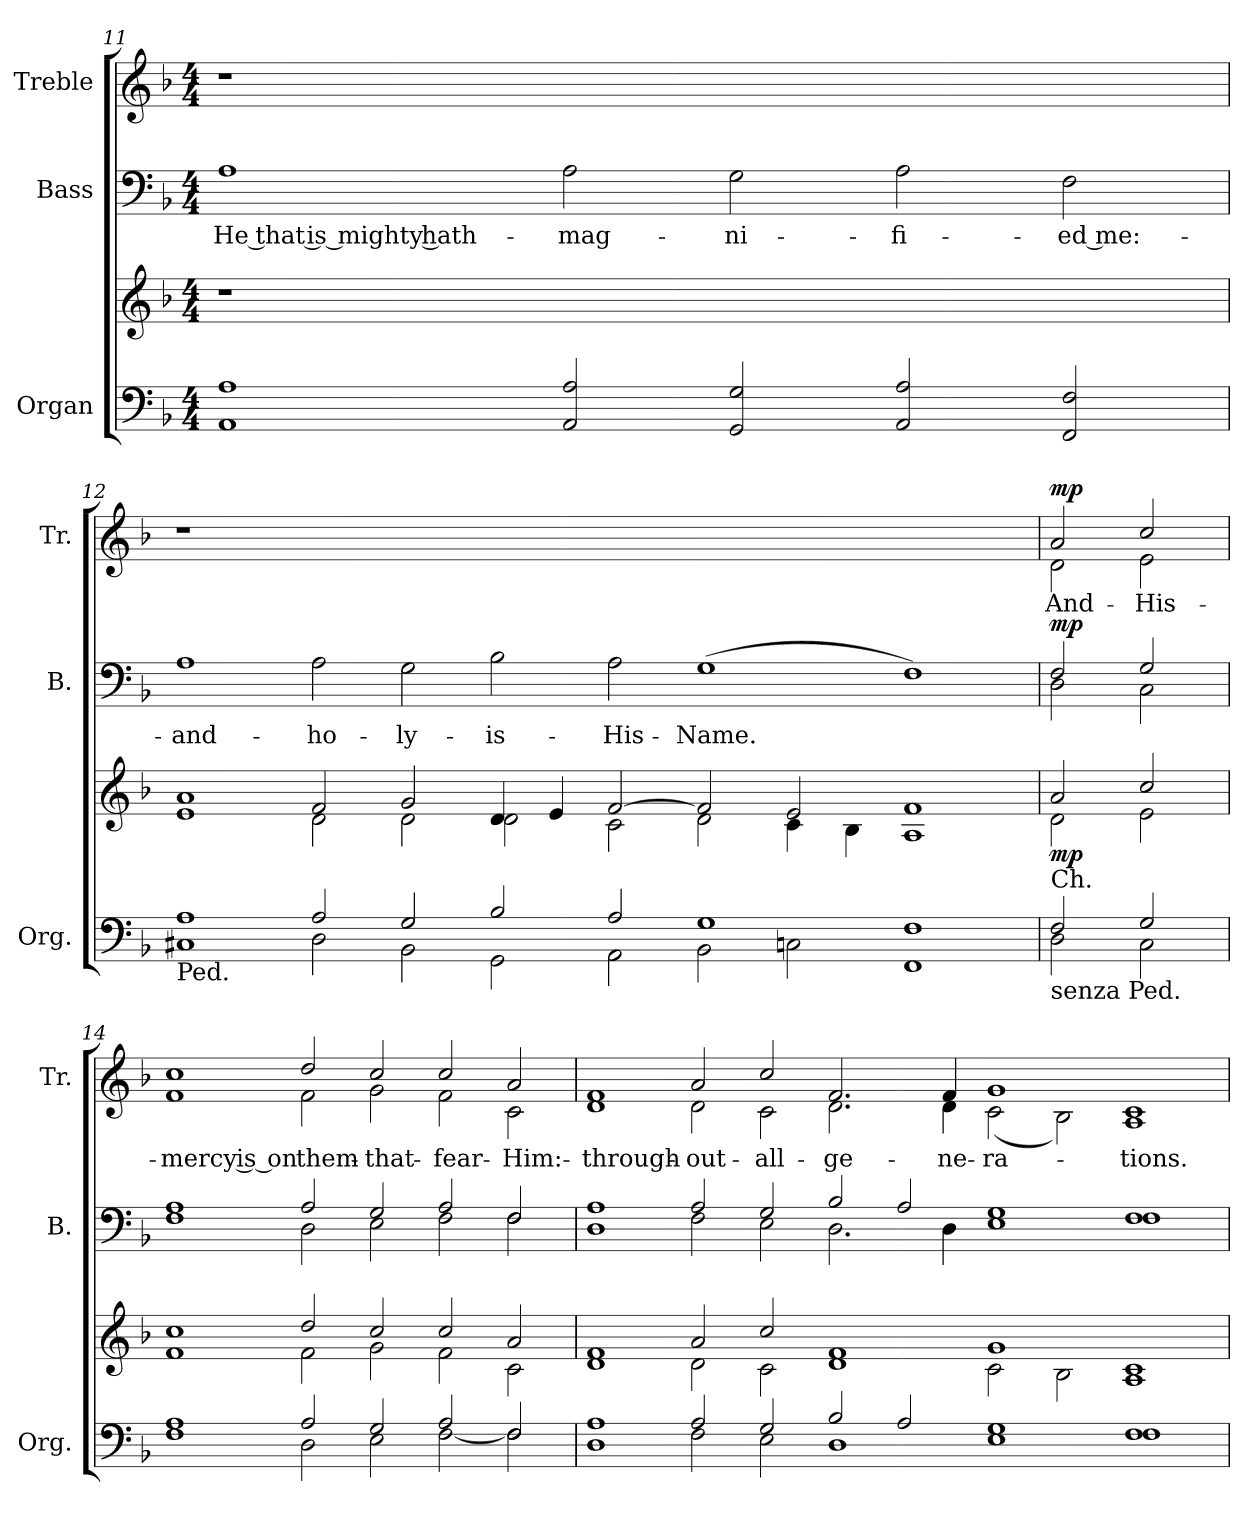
**kern	**kern	**dynam	**kern	**text	**dynam	**kern	**text	**dynam
*part3	*part3	*part3	*part2	*part2	*part2	*part1	*part1	*part1
*staff4	*staff3	*staff3/4	*staff2	*staff2	*staff2	*staff1	*staff1	*staff1
*I"Organ	*	*	*I"Bass	*	*	*I"Treble	*	*
*I'Org.	*	*	*I'B.	*	*	*I'Tr.	*	*
*clefF4	*clefG2	*	*clefF4	*	*	*clefG2	*	*
*k[b-]	*k[b-]	*	*k[b-]	*	*	*k[b-]	*	*
*F:	*F:	*	*F:	*	*	*F:	*	*
*M4/4	*M4/4	*	*M4/4	*	*	*M4/4	*	*
=11	=11	=11	=11	=11	=11	=11	=11	=11
!	!LO:N:vis=1	!	!	!	!	!	!	!
!	!	!	!	!LO:LY:b:color=#000000	!	!LO:N:vis=1	!	!
1AAi 1Ai	1r	.	1Ai	He that is mighty hath-	.	1r	.	.
!	!	!	!	!LO:LY:b:color=#000000	!	!	!	!
2AAi/ 2Ai	0ryy	.	2Ai\	-mag-	.	0ryy	.	.
!	!	!	!	!LO:LY:b:color=#000000	!	!	!	!
2GGi/ 2Gi	.	.	2Gi\	-ni-	.	.	.	.
!	!	!	!	!LO:LY:b:color=#000000	!	!	!	!
2AAi/ 2Ai	.	.	2Ai\	-fi-	.	.	.	.
!	!	!	!	!LO:LY:b:color=#000000	!	!	!	!
2FFi/ 2Fi	.	.	2Fi\	-ed me:-	.	.	.	.
=12	=12	=12	=12	=12	=12	=12	=12	=12
*^	*^	*	*	*	*	*	*	*
!LO:TX:b:t=Ped.	!	!	!	!	!	!	!	!	!	!
!	!	!	!	!	!	!LO:LY:b:color=#000000	!	!LO:N:vis=1	!	!
1Ai	1C#Xi	1ai	1ei	.	1Ai	-and-	.	1r	.	.
!	!	!	!	!	!	!LO:LY:b:color=#000000	!	!	!	!
2Ai/	2Di\	2fi/	2di\	.	2Ai\	-ho-	.	00ryy	.	.
!	!	!	!	!	!	!LO:LY:b:color=#000000	!	!	!	!
2Gi/	2BB-i\	2gi/	2di\	.	2Gi\	-ly-	.	.	.	.
!	!	!	!	!	!	!LO:LY:b:color=#000000	!	!	!	!
2B-i/	2GGi\	4di/	2di\	.	2B-i\	-is-	.	.	.	.
.	.	4ei/	.	.	.	.	.	.	.	.
!	!	!	!	!	!	!LO:LY:b:color=#000000	!	!	!	!
2Ai/	2AAi\	[2fi/	2ci\	.	2Ai\	-His-	.	.	.	.
!	!	!	!	!	!	!LO:LY:b:color=#000000	!	!	!	!
1Gi	2BB-i\	2fi/]	2di\	.	(1Gi	-Name.	.	.	.	.
.	2Cni\	2ei/	4ci\	.	.	.	.	.	.	.
.	.	.	4B-i\	.	.	.	.	.	.	.
1Fi	1FFi	1fi	1Ai	.	1Fi)	.	.	.	.	.
!!LO:LB:g=z
=13	=13	=13	=13	=13	=13	=13	=13	=13	=13	=13
*	*	*	*	*	*^	*	*	*	*	*
!LO:TX:b:t=senza Ped.	!	!	!	!	!	!	!	!	!	!	!
!LO:TX:a:t=Ch.	!	!	!	!	!	!	!	!	!	!	!
!	!	!	!	!	!	!	!	!	!	!LO:LY:b:color=#000000	!
*	*	*	*	*	*	*	*	*	*^	*	*
2Fi/	2Di\	2ai/	2di\	mp	2Fi/	2Di\	.	mp	2ai/	2di\	-And-	mp
!	!	!	!	!	!	!	!	!	!	!	!LO:LY:b:color=#000000	!
2Gi/	2Ci\	2cci/	2ei\	.	2Gi/	2Ci\	.	.	2cci/	2ei\	-His-	.
=14	=14	=14	=14	=14	=14	=14	=14	=14	=14	=14	=14	=14
!	!	!	!	!	!	!	!	!	!	!	!LO:LY:b:color=#000000	!
1Ai	1Fi	1cci	1fi	.	1Ai	1Fi	.	.	1cci	1fi	-mercy is on-	.
!	!	!	!	!	!	!	!	!	!	!	!LO:LY:b:color=#000000	!
2Ai/	2Di\	2ddi/	2fi\	.	2Ai/	2Di\	.	.	2ddi/	2fi\	-them-	.
!	!	!	!	!	!	!	!	!	!	!	!LO:LY:b:color=#000000	!
2Gi/	2Ei\	2cci/	2gi\	.	2Gi/	2Ei\	.	.	2cci/	2gi\	-that-	.
!	!	!	!	!	!	!	!	!	!	!	!LO:LY:b:color=#000000	!
2Ai/	[2Fi\	2cci/	2fi\	.	2Ai/	2Fi\	.	.	2cci/	2fi\	-fear-	.
!	!	!	!	!	!	!	!	!	!	!	!LO:LY:b:color=#000000	!
2Fi/]	2Fi\	2ai/	2ci\	.	2Fi/	2Fi\	.	.	2ai/	2ci\	-Him:-	.
=15	=15	=15	=15	=15	=15	=15	=15	=15	=15	=15	=15	=15
!	!	!	!	!	!	!	!	!	!	!	!LO:LY:b:color=#000000	!
1Ai	1Di	1fi	1di	.	1Ai	1Di	.	.	1fi	1di	-through-	.
!	!	!	!	!	!	!	!	!	!	!	!LO:LY:b:color=#000000	!
2Ai/	2Fi\	2ai/	2di\	.	2Ai/	2Fi\	.	.	2ai/	2di\	-out-	.
!	!	!	!	!	!	!	!	!	!	!	!LO:LY:b:color=#000000	!
2Gi/	2Ei\	2cci/	2ci\	.	2Gi/	2Ei\	.	.	2cci/	2ci\	-all-	.
!	!	!	!	!	!	!	!	!	!	!	!LO:LY:b:color=#000000	!
2B-i/	1Di	1fi	1di	.	2B-i/	2.Di\	.	.	2.fi/	2.di\	-ge-	.
2Ai/	.	.	.	.	2Ai/	.	.	.	.	.	.	.
!	!	!	!	!	!	!	!	!	!	!	!LO:LY:b:color=#000000	!
.	.	.	.	.	.	4Di\	.	.	4fi/	4di\	-ne-	.
!	!	!	!	!	!	!	!	!	!	!	!LO:LY:b:color=#000000	!
1Gi	1Ei	1gi	2ci\	.	1Gi	1Ei	.	.	1gi	(2ci\	-ra-	.
.	.	.	2B-i\	.	.	.	.	.	.	2B-i\)	.	.
!	!	!	!	!	!	!	!	!	!	!	!LO:LY:b:color=#000000	!
1Fi	1Fi	1ci	1Ai	.	1Fi	1Fi	.	.	1ci	1Ai	-tions.-	.
*v	*v	*	*	*	*v	*v	*	*	*v	*v	*	*
*	*v	*v	*	*	*	*	*	*	*
=	=	=	=	=	=	=	=	=
*-	*-	*-	*-	*-	*-	*-	*-	*-
